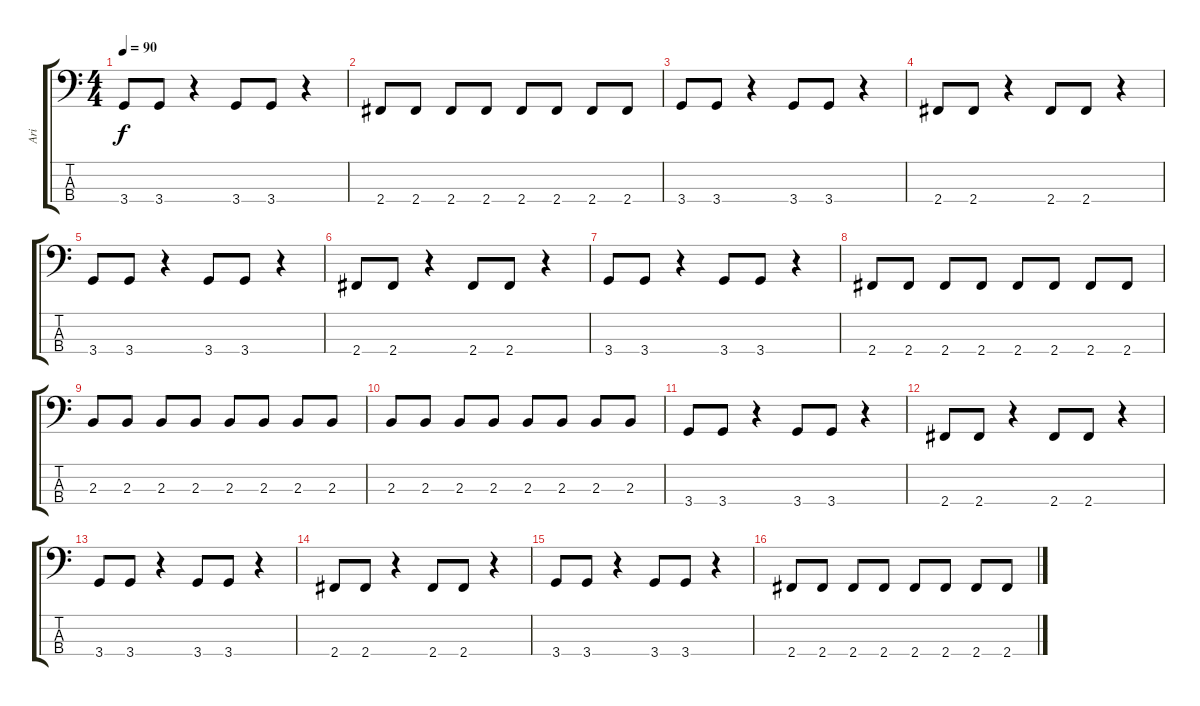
\track ("Ari" "Ari") {instrument electricbassfinger}
\staff {score tabs}
\tuning (G2 D2 A1 E1) {hide}
\ts (4 4)
\tempo 90
\clef f4
\ks c
3.4.8{dy f} 3.4.8 r.4 3.4.8 3.4.8 r.4 |
2.4.8 2.4.8 2.4.8 2.4.8 2.4.8 2.4.8 2.4.8 2.4.8 |
3.4.8 3.4.8 r.4 3.4.8 3.4.8 r.4 |
2.4.8 2.4.8 r.4 2.4.8 2.4.8 r.4 |
3.4.8 3.4.8 r.4 3.4.8 3.4.8 r.4 |
2.4.8 2.4.8 r.4 2.4.8 2.4.8 r.4 |
3.4.8 3.4.8 r.4 3.4.8 3.4.8 r.4 |
2.4.8 2.4.8 2.4.8 2.4.8 2.4.8 2.4.8 2.4.8 2.4.8 |
2.3.8 2.3.8 2.3.8 2.3.8 2.3.8 2.3.8 2.3.8 2.3.8 |
2.3.8 2.3.8 2.3.8 2.3.8 2.3.8 2.3.8 2.3.8 2.3.8 |
3.4.8 3.4.8 r.4 3.4.8 3.4.8 r.4 |
2.4.8 2.4.8 r.4 2.4.8 2.4.8 r.4 |
3.4.8 3.4.8 r.4 3.4.8 3.4.8 r.4 |
2.4.8 2.4.8 r.4 2.4.8 2.4.8 r.4 |
3.4.8 3.4.8 r.4 3.4.8 3.4.8 r.4 |
2.4.8 2.4.8 2.4.8 2.4.8 2.4.8 2.4.8 2.4.8 2.4.8
